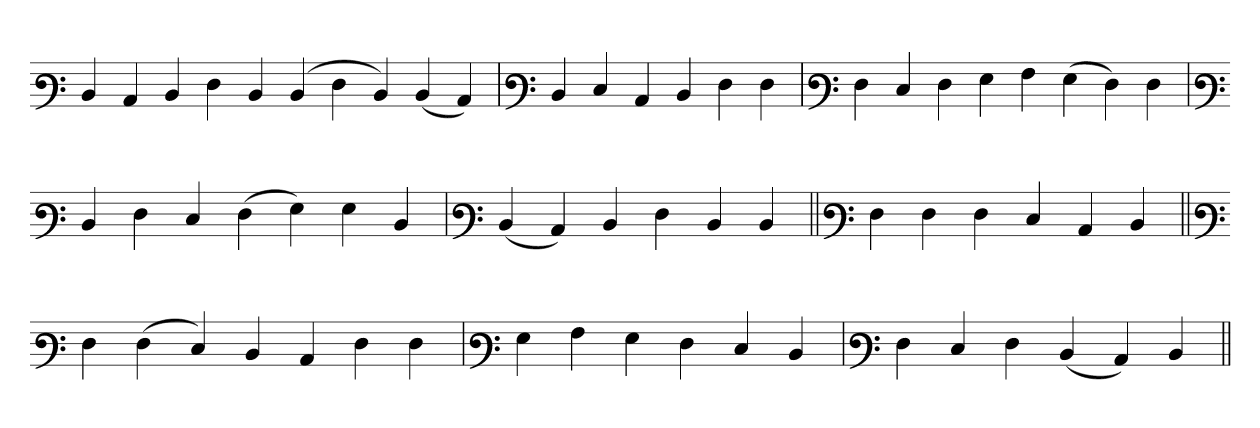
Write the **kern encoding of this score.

**kern
*part1
*staff1
*clefF3
=
4D
4C
4D
4F
4D
(4D
4F
4D)
(4D
4C)
='
*clefF3
4D
4E
4C
4D
4F
4F
=`
*clefF3
4F
4E
4F
4G
4A
(4G
4F)
4F
='
*clefF3
4D
4F
4E
(4F
4G)
4G
4D
=`
*clefF3
(4D
4C)
4D
4F
4D
4D
=||
*clefF3
4F
4F
4F
4E
4C
4D
=||
*clefF3
4F
(4F
4E)
4D
4C
4F
4F
=`
*clefF3
4G
4A
4G
4F
4E
4D
=`
*clefF3
4F
4E
4F
(4D
4C)
4D
=||
*-
